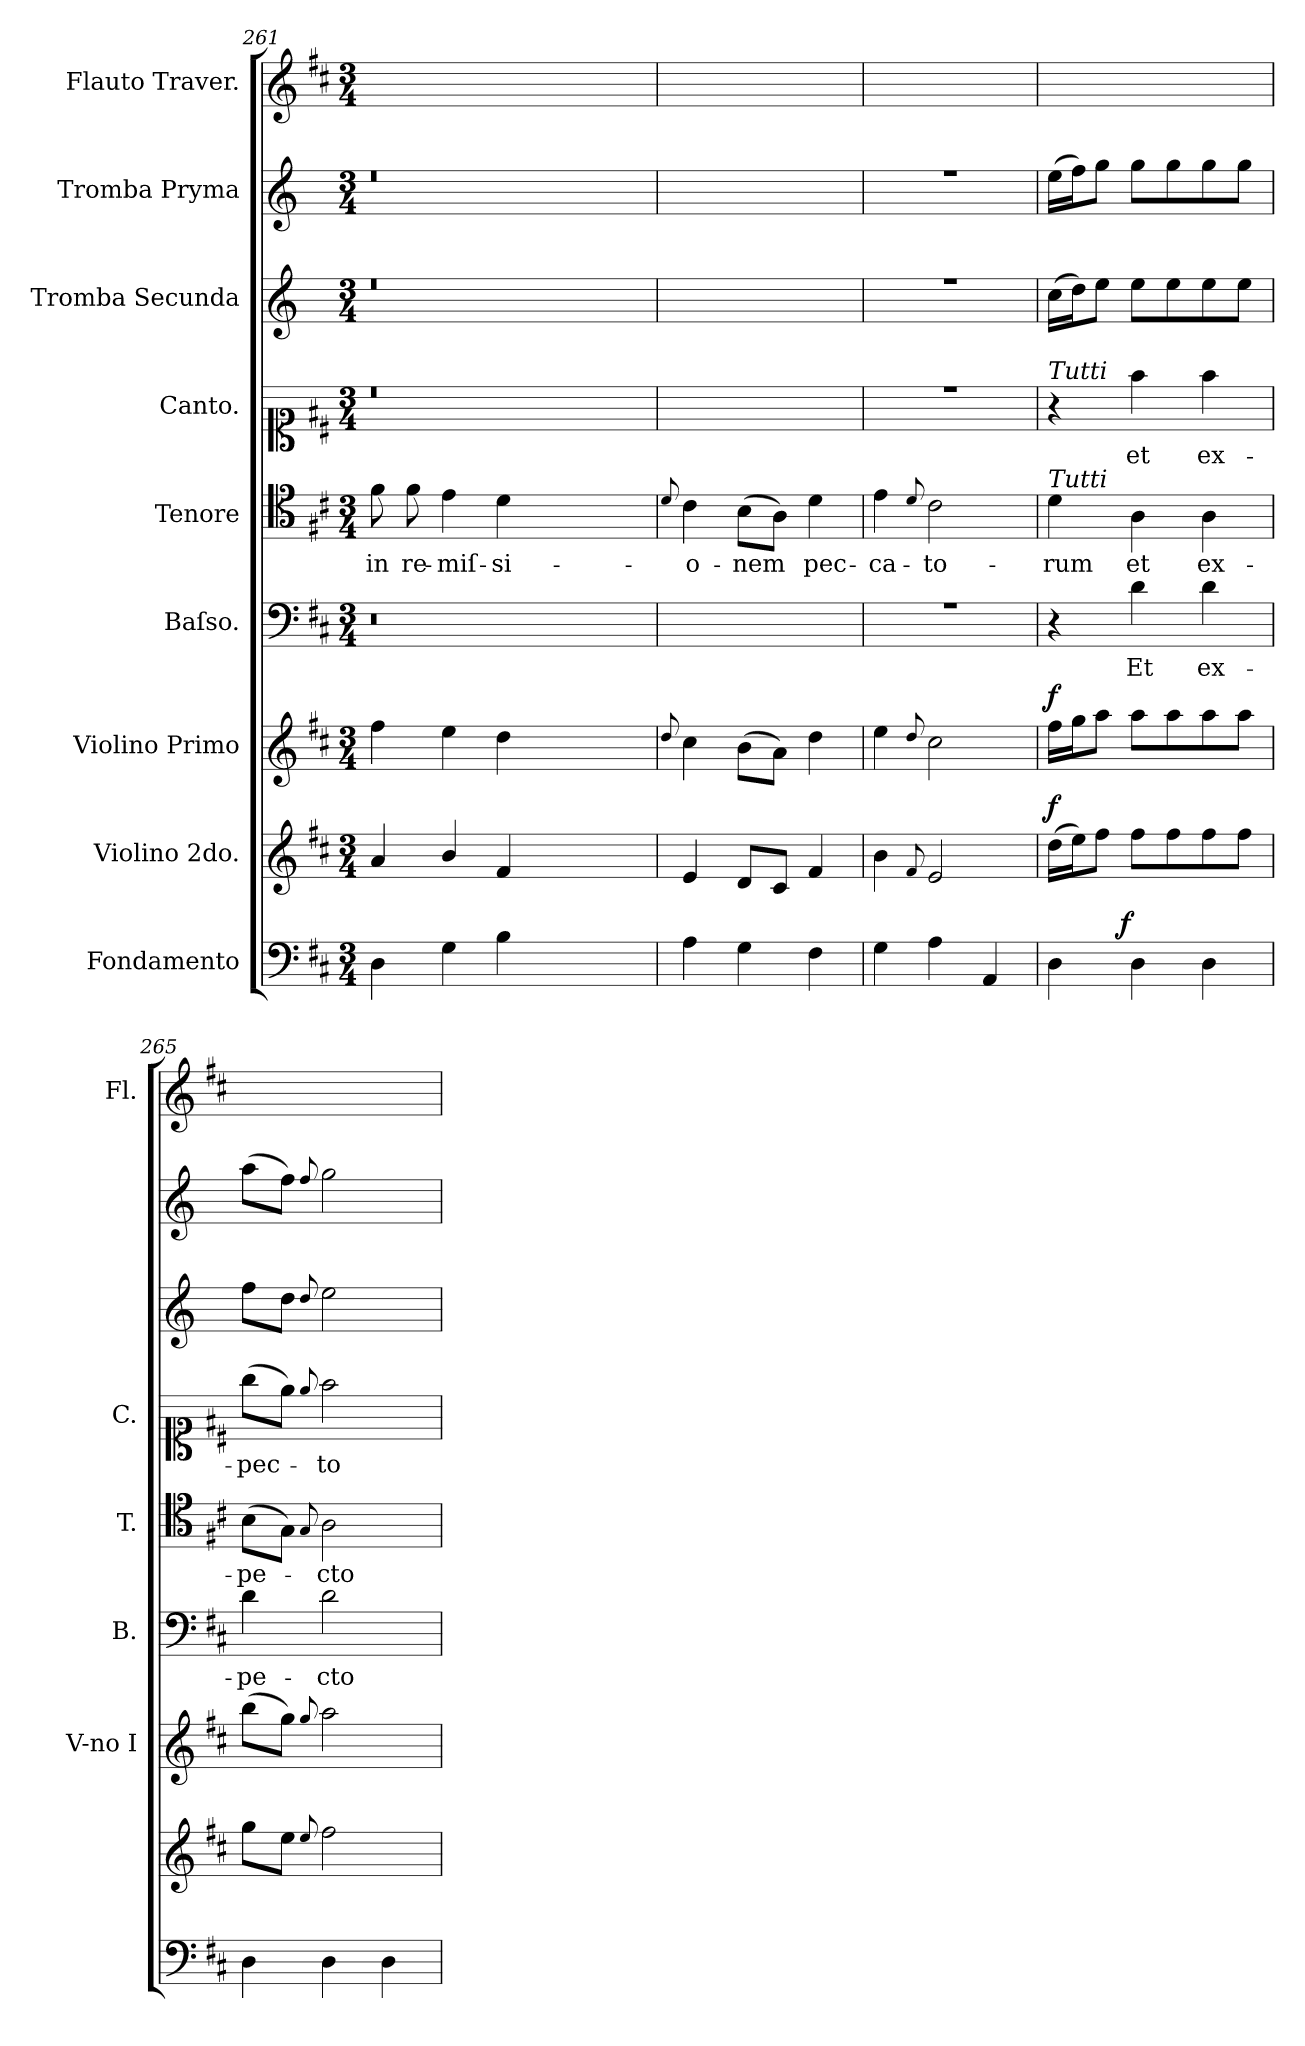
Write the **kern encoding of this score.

**kern	**dynam	**kern	**dynam	**kern	**dynam	**kern	**text	**kern	**text	**kern	**text	**kern	**kern	**kern
*part9	*part9	*part8	*part8	*part7	*part7	*part6	*part6	*part5	*part5	*part4	*part4	*part3	*part2	*part1
*staff9	*staff9	*staff8	*staff8	*staff7	*staff7	*staff6	*staff6	*staff5	*staff5	*staff4	*staff4	*staff3	*staff2	*staff1
*I"Fondamento	*	*I"Violino 2do.	*	*I"Violino Primo	*	*I"Baſso.	*	*I"Tenore	*	*I"Canto.	*	*I"Tromba Secunda	*I"Tromba Pryma	*I"Flauto Traver.
*	*	*	*	*I'V-no I	*	*I'B.	*	*I'T.	*	*I'C.	*	*	*	*I'Fl.
*clefF4	*	*clefG2	*	*clefG2	*	*clefF4	*	*clefC4	*	*clefC1	*	*clefG2	*clefG2	*clefG2
*	*	*	*	*	*	*	*	*	*	*	*	*ITrd-1c-2	*ITrd-1c-2	*
*k[f#c#]	*	*k[f#c#]	*	*k[f#c#]	*	*k[f#c#]	*	*k[f#c#]	*	*k[f#c#]	*	*k[f#c#]	*k[f#c#]	*k[f#c#]
*M3/4	*	*M3/4	*	*M3/4	*	*M3/4	*	*M3/4	*	*M3/4	*	*M3/4	*M3/4	*M3/4
=261	=261	=261	=261	=261	=261	=261	=261	=261	=261	=261	=261	=261	=261	=261
!	!	!	!	!	!	!LO:N:vis=0	!	!	!	!LO:N:vis=0	!	!LO:N:vis=0	!LO:N:vis=0	!
4D\	.	4a/	.	4ff#\	.	1.r	.	8f#\	in	1.rb	.	1.rdd	1.rdd	2.ryy
.	.	.	.	.	.	.	.	8f#\	re-	.	.	.	.	.
4G\	.	4b/	.	4ee\	.	.	.	4e\	-miſ-	.	.	.	.	.
4B\	.	4f#/	.	4dd\	.	.	.	4d\	-si-	.	.	.	.	.
2.ryy	.	2.ryy	.	2.ryy	.	.	.	2.ryy	.	.	.	.	.	2.ryy
=262	=262	=262	=262	=262	=262	=262	=262	=262	=262	=262	=262	=262	=262	=262
.	.	.	.	8qqdd/	.	.	.	8qqd/	.	.	.	.	.	.
4A\	.	4e/	.	4cc#\	.	2.ryy	.	4c#\	-o-	2.ryy	.	2.ryy	2.ryy	2.ryy
4G\	.	8d/L	.	(>8b\L	.	.	.	(>8B\L	-nem	.	.	.	.	.
.	.	8c#/J	.	8a\J)	.	.	.	8A\J)	.	.	.	.	.	.
4F#\	.	4f#/	.	4dd\	.	.	.	4d\	pec-	.	.	.	.	.
=263	=263	=263	=263	=263	=263	=263	=263	=263	=263	=263	=263	=263	=263	=263
4G\	.	4b\	.	4ee\	.	2.rA	.	4e\	-ca-	2.rdd	.	2.rff	2.rff	2.ryy
.	.	8qqf#/	.	8qqdd/	.	.	.	8qqd/	.	.	.	.	.	.
4A\	.	2e/	.	2cc#\	.	.	.	2c#\	-to-	.	.	.	.	.
4AA/	.	.	.	.	.	.	.	.	.	.	.	.	.	.
=264	=264	=264	=264	=264	=264	=264	=264	=264	=264	=264	=264	=264	=264	=264
!	!	!	!	!	!	!	!	!	!	!LO:TX:a:i:t=Tutti	!	!	!	!
!	!	!	!	!	!	!	!	!LO:TX:a:i:t=Tutti	!	!	!	!	!	!
!	!	!	!LO:DY:a	!	!LO:DY:a	!	!	!	!	!	!	!	!	!
4D\	.	(>16dd\LL	f	16ff#\LL	f	4r	.	4d\	-rum	4r	.	(>16dd\LL	(>16ff#\LL	2.ryy
.	.	16ee\J)	.	16gg\J	.	.	.	.	.	.	.	16ee\J)	16gg\J)	.
.	.	8ff#\J	.	8aa\J	.	.	.	.	.	.	.	8ff#\J	8aa\J	.
!	!LO:DY:a:rj	!	!	!	!	!	!	!	!	!	!	!	!	!
4D\	f	8ff#\L	.	8aa\L	.	4d\	Et	4A\	et	4ff#\	et	8ff#\L	8aa\L	.
.	.	8ff#\	.	8aa\	.	.	.	.	.	.	.	8ff#\	8aa\	.
4D\	.	8ff#\	.	8aa\	.	4d\	ex-	4A\	ex-	4ff#\	ex-	8ff#\	8aa\	.
.	.	8ff#\J	.	8aa\J	.	.	.	.	.	.	.	8ff#\J	8aa\J	.
=265	=265	=265	=265	=265	=265	=265	=265	=265	=265	=265	=265	=265	=265	=265
4D\	.	8gg\L	.	(>8bb\L	.	4d\	-pe-	(>8B\L	-pe-	(>8gg\L	-pec-	8gg\L	(>8bb\L	2.ryy
.	.	8ee\J	.	8gg\J)	.	.	.	8G\J)	.	8ee\J)	.	8ee\J	8gg\J)	.
.	.	8qqee/	.	8qqgg/	.	.	.	8qqG/	.	8qqee/	.	8qqee/	8qqgg/	.
4D\	.	2ff#\	.	2aa\	.	2d\	-cto	2A\	-cto	2ff#\	-to	2ff#\	2aa\	.
4D\	.	.	.	.	.	.	.	.	.	.	.	.	.	.
=	=	=	=	=	=	=	=	=	=	=	=	=	=	=
*-	*-	*-	*-	*-	*-	*-	*-	*-	*-	*-	*-	*-	*-	*-
